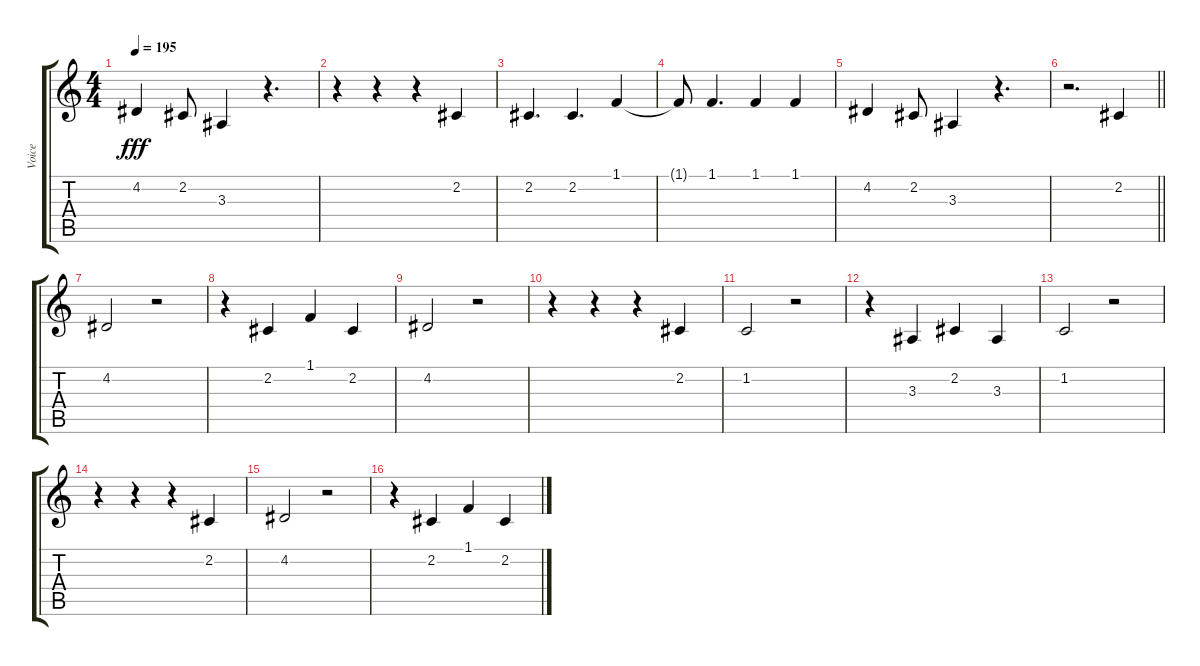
\track ("Voice" "Voice") {instrument drawbarorgan}
\staff {score tabs}
\tuning (E4 B3 G3 D3 A2 E2) {hide}
\ts (4 4)
\tempo 195
\clef g2
\ks c
4.2.4{dy fff} 2.2.8 3.3.4 r.4{d} |
r.4 r.4 r.4 2.2.4 |
2.2.4{d} 2.2.4{d} 1.1.4 |
1.1{t}.8 1.1.4{d} 1.1.4 1.1.4 |
4.2.4 2.2.8 3.3.4 r.4{d} |
\barLineRight lightlight
r.2{d} 2.2.4 |
4.2.2 r.2 |
r.4 2.2.4 1.1.4 2.2.4 |
4.2.2 r.2 |
r.4 r.4 r.4 2.2.4 |
1.2.2 r.2 |
r.4 3.3.4 2.2.4 3.3.4 |
1.2.2 r.2 |
r.4 r.4 r.4 2.2.4 |
4.2.2 r.2 |
r.4 2.2.4 1.1.4 2.2.4
